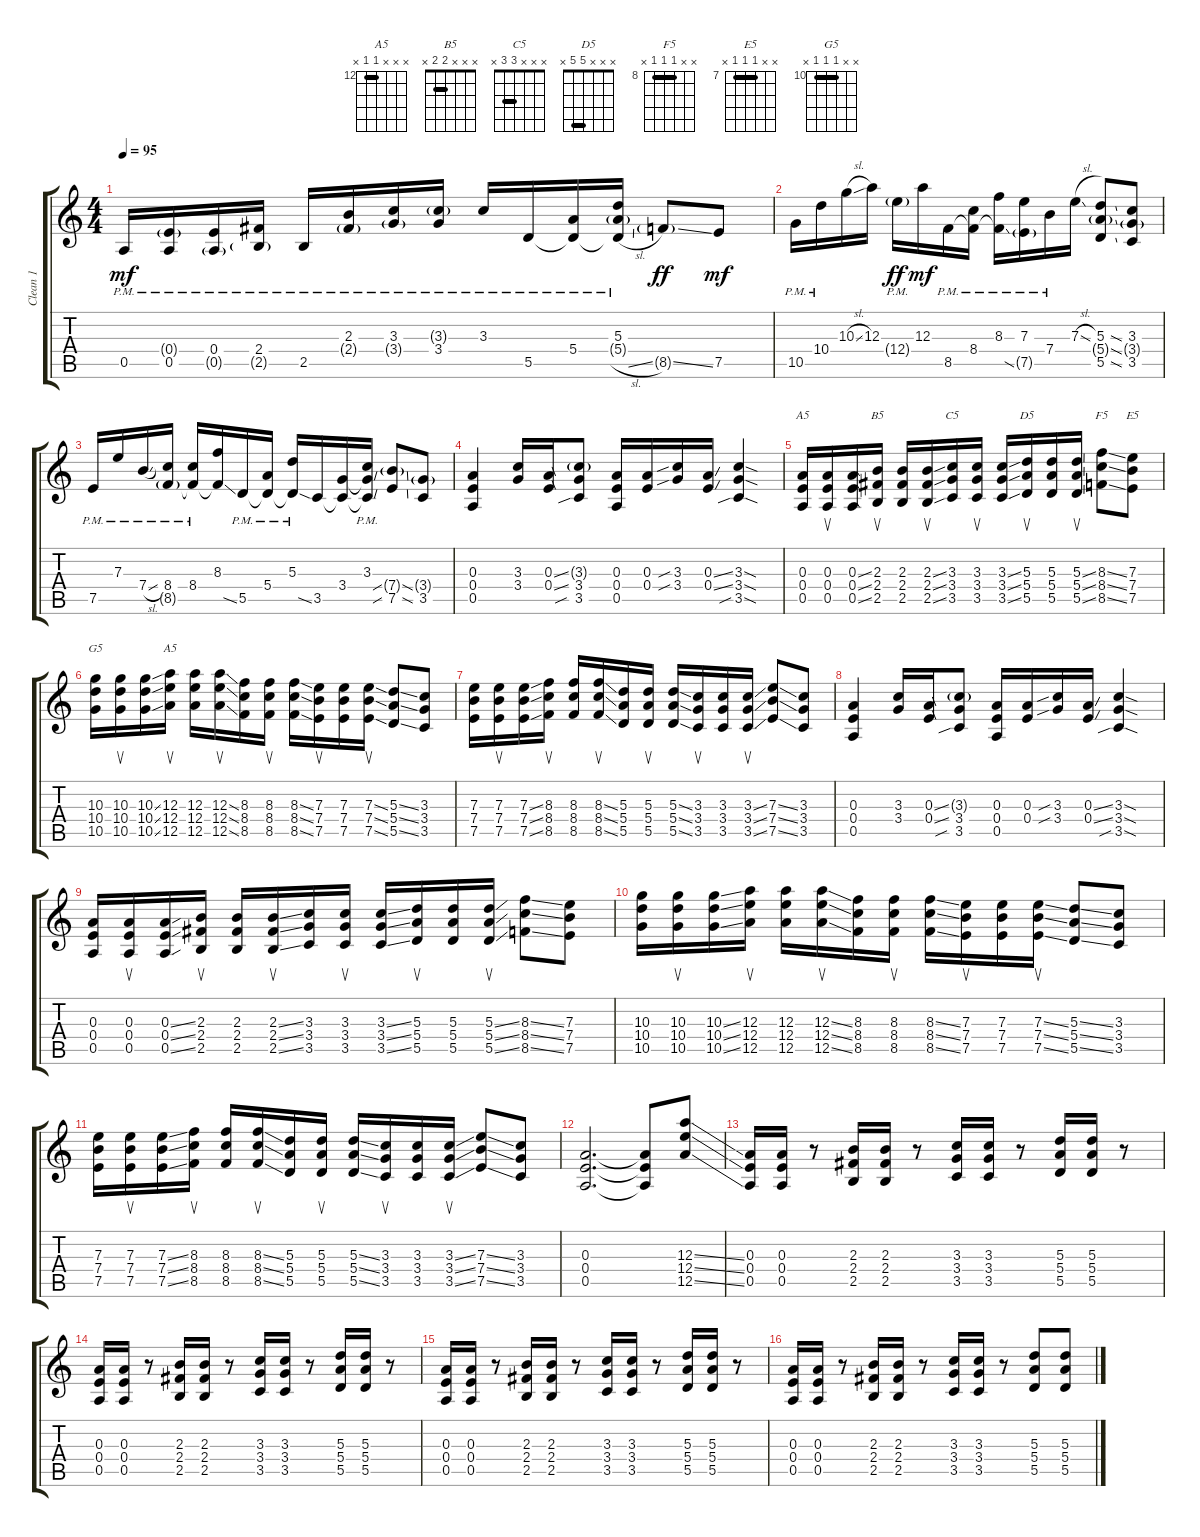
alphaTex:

\track ("Clean 1" "Clean 1") {instrument electricguitarclean}
\staff {score tabs}
\tuning (E4 Db4 A3 E3 A2 E2) {hide}
\chord ("A5" x x 0 0 0 x)
\chord ("B5" x x x 2 2 x) {barre 2}
\chord ("C5" x x x 3 3 x) {barre 3}
\chord ("D5" x x x 5 5 x) {barre 5}
\chord ("F5" x x 8 8 8 x) {firstfret 8 barre 8}
\chord ("E5" x x 7 7 7 x) {firstfret 7 barre 7}
\chord ("G5" x x 10 10 10 x) {firstfret 10 barre 10}
\chord ("A5" x x x 12 12 x) {firstfret 12 barre 12}
\ts (4 4)
\tempo 95
\clef g2
\ks c
0.5{pm}.16{dy mf} (0.4{g pm} 0.5{pm}).16 (0.4{pm} 0.5{g pm}).16 (2.4{pm} 2.5{g pm}).16 2.5{pm}.16 (2.3{pm} 2.4{g pm}).16 (3.3{pm} 3.4{g pm}).16 (3.3{g pm} 3.4{pm}).16 3.3{pm}.16 5.5{pm}.16 (5.4 5.5{pm t}).16 (5.3{pm} 5.4{g pm} 5.5{sl pm t}).16 8.5{ss g}.8{dy ff} 7.5.8{dy mf} |
10.5{pm}.16 10.4{pm}.16 10.3{sl}.16 12.3.16 12.4{g pm}.16{dy ff} 12.3.16{dy mf} 8.5{pm}.16 (8.4{pm} 8.5{pm t}).16 (8.3{pm} 8.5{ss pm t}).16 (7.3{pm} 7.5{g pm}).16 7.4{pm}.16 7.3{sl}.16 (5.3{ss} 5.4{ss g} 5.5{ss}).8 (3.3 3.4{g} 3.5).8 |
7.5{pm}.16 7.3{pm}.16 7.4{sl pm}.16 (8.4{pm} 8.5{g}).16 (8.4{pm} 8.5{t}).16 (8.3 8.5{ss t}).16 5.5{pm}.16 (5.4 5.5{pm t}).16 (5.3{pm} 5.5{ss pm t}).16 3.5.16 (3.4 3.5{t}).16 (3.3{pm} 3.4{ss t} 3.5{ss t}).16 (7.4{ss g} 7.5{ss}).8 (3.4{g} 3.5).8 |
(0.3 0.4 0.5).4 (3.3 3.4).16 (0.3{ss} 0.4{ss}).16 (3.3{g} 3.4 3.5{sib}).8 (0.3 0.4 0.5).16 (0.3 0.4).16 (3.3{sib} 3.4{sib}).16 (0.3{ss} 0.4{ss}).16 (3.3{sod} 3.4{sod} 3.5{sib sod}).4 |
(0.3 0.4 0.5).16{ch "A5"} (0.3 0.4 0.5).16{su} (0.3{ss} 0.4{ss} 0.5{ss}).16 (2.3 2.4 2.5).16{su ch "B5"} (2.3 2.4 2.5).16 (2.3{ss} 2.4{ss} 2.5{ss}).16{su} (3.3 3.4 3.5).16{ch "C5"} (3.3 3.4 3.5).16{su} (3.3{ss} 3.4{ss} 3.5{ss}).16 (5.3 5.4 5.5).16{su ch "D5"} (5.3 5.4 5.5).16 (5.3{ss} 5.4{ss} 5.5{ss}).16{su} (8.3{ss} 8.4{ss} 8.5{ss}).8{ch "F5"} (7.3 7.4 7.5).8{ch "E5"} |
(10.3 10.4 10.5).16{ch "G5"} (10.3 10.4 10.5).16{su} (10.3{ss} 10.4{ss} 10.5{ss}).16 (12.3 12.4 12.5).16{su ch "A5"} (12.3 12.4 12.5).16 (12.3{ss} 12.4{ss} 12.5{ss}).16{su} (8.3 8.4 8.5).16 (8.3 8.4 8.5).16{su} (8.3{ss} 8.4{ss} 8.5{ss}).16 (7.3 7.4 7.5).16{su} (7.3 7.4 7.5).16 (7.3{ss} 7.4{ss} 7.5{ss}).16{su} (5.3{ss} 5.4{ss} 5.5{ss}).8 (3.3 3.4 3.5).8 |
(7.3 7.4 7.5).16 (7.3 7.4 7.5).16{su} (7.3{ss} 7.4{ss} 7.5{ss}).16 (8.3 8.4 8.5).16{su} (8.3 8.4 8.5).16 (8.3{ss} 8.4{ss} 8.5{ss}).16{su} (5.3 5.4 5.5).16 (5.3 5.4 5.5).16{su} (5.3{ss} 5.4{ss} 5.5{ss}).16 (3.3 3.4 3.5).16{su} (3.3 3.4 3.5).16 (3.3{ss} 3.4{ss} 3.5{ss}).16{su} (7.3{ss} 7.4{ss} 7.5{ss}).8 (3.3 3.4 3.5).8 |
(0.3 0.4 0.5).4 (3.3 3.4).16 (0.3{ss} 0.4{ss}).16 (3.3{g} 3.4 3.5{sib}).8 (0.3 0.4 0.5).16 (0.3 0.4).16 (3.3{sib} 3.4{sib}).16 (0.3{ss} 0.4{ss}).16 (3.3{sod} 3.4{sod} 3.5{sib sod}).4 |
(0.3 0.4 0.5).16 (0.3 0.4 0.5).16{su} (0.3{ss} 0.4{ss} 0.5{ss}).16 (2.3 2.4 2.5).16{su} (2.3 2.4 2.5).16 (2.3{ss} 2.4{ss} 2.5{ss}).16{su} (3.3 3.4 3.5).16 (3.3 3.4 3.5).16{su} (3.3{ss} 3.4{ss} 3.5{ss}).16 (5.3 5.4 5.5).16{su} (5.3 5.4 5.5).16 (5.3{ss} 5.4{ss} 5.5{ss}).16{su} (8.3{ss} 8.4{ss} 8.5{ss}).8 (7.3 7.4 7.5).8 |
(10.3 10.4 10.5).16 (10.3 10.4 10.5).16{su} (10.3{ss} 10.4{ss} 10.5{ss}).16 (12.3 12.4 12.5).16{su} (12.3 12.4 12.5).16 (12.3{ss} 12.4{ss} 12.5{ss}).16{su} (8.3 8.4 8.5).16 (8.3 8.4 8.5).16{su} (8.3{ss} 8.4{ss} 8.5{ss}).16 (7.3 7.4 7.5).16{su} (7.3 7.4 7.5).16 (7.3{ss} 7.4{ss} 7.5{ss}).16{su} (5.3{ss} 5.4{ss} 5.5{ss}).8 (3.3 3.4 3.5).8 |
(7.3 7.4 7.5).16 (7.3 7.4 7.5).16{su} (7.3{ss} 7.4{ss} 7.5{ss}).16 (8.3 8.4 8.5).16{su} (8.3 8.4 8.5).16 (8.3{ss} 8.4{ss} 8.5{ss}).16{su} (5.3 5.4 5.5).16 (5.3 5.4 5.5).16{su} (5.3{ss} 5.4{ss} 5.5{ss}).16 (3.3 3.4 3.5).16{su} (3.3 3.4 3.5).16 (3.3{ss} 3.4{ss} 3.5{ss}).16{su} (7.3{ss} 7.4{ss} 7.5{ss}).8 (3.3 3.4 3.5).8 |
(0.3 0.4 0.5).2{d} (0.3{t} 0.4{t} 0.5{t}).8 (12.3{ss} 12.4{ss} 12.5{ss}).8 |
(0.3 0.4 0.5).16 (0.3 0.4 0.5).16 r.8 (2.3 2.4 2.5).16 (2.3 2.4 2.5).16 r.8 (3.3 3.4 3.5).16 (3.3 3.4 3.5).16 r.8 (5.3 5.4 5.5).16 (5.3 5.4 5.5).16 r.8 |
(0.3 0.4 0.5).16 (0.3 0.4 0.5).16 r.8 (2.3 2.4 2.5).16 (2.3 2.4 2.5).16 r.8 (3.3 3.4 3.5).16 (3.3 3.4 3.5).16 r.8 (5.3 5.4 5.5).16 (5.3 5.4 5.5).16 r.8 |
(0.3 0.4 0.5).16 (0.3 0.4 0.5).16 r.8 (2.3 2.4 2.5).16 (2.3 2.4 2.5).16 r.8 (3.3 3.4 3.5).16 (3.3 3.4 3.5).16 r.8 (5.3 5.4 5.5).16 (5.3 5.4 5.5).16 r.8 |
(0.3 0.4 0.5).16 (0.3 0.4 0.5).16 r.8 (2.3 2.4 2.5).16 (2.3 2.4 2.5).16 r.8 (3.3 3.4 3.5).16 (3.3 3.4 3.5).16 r.8 (5.3 5.4 5.5).8 (5.3 5.4 5.5).8
